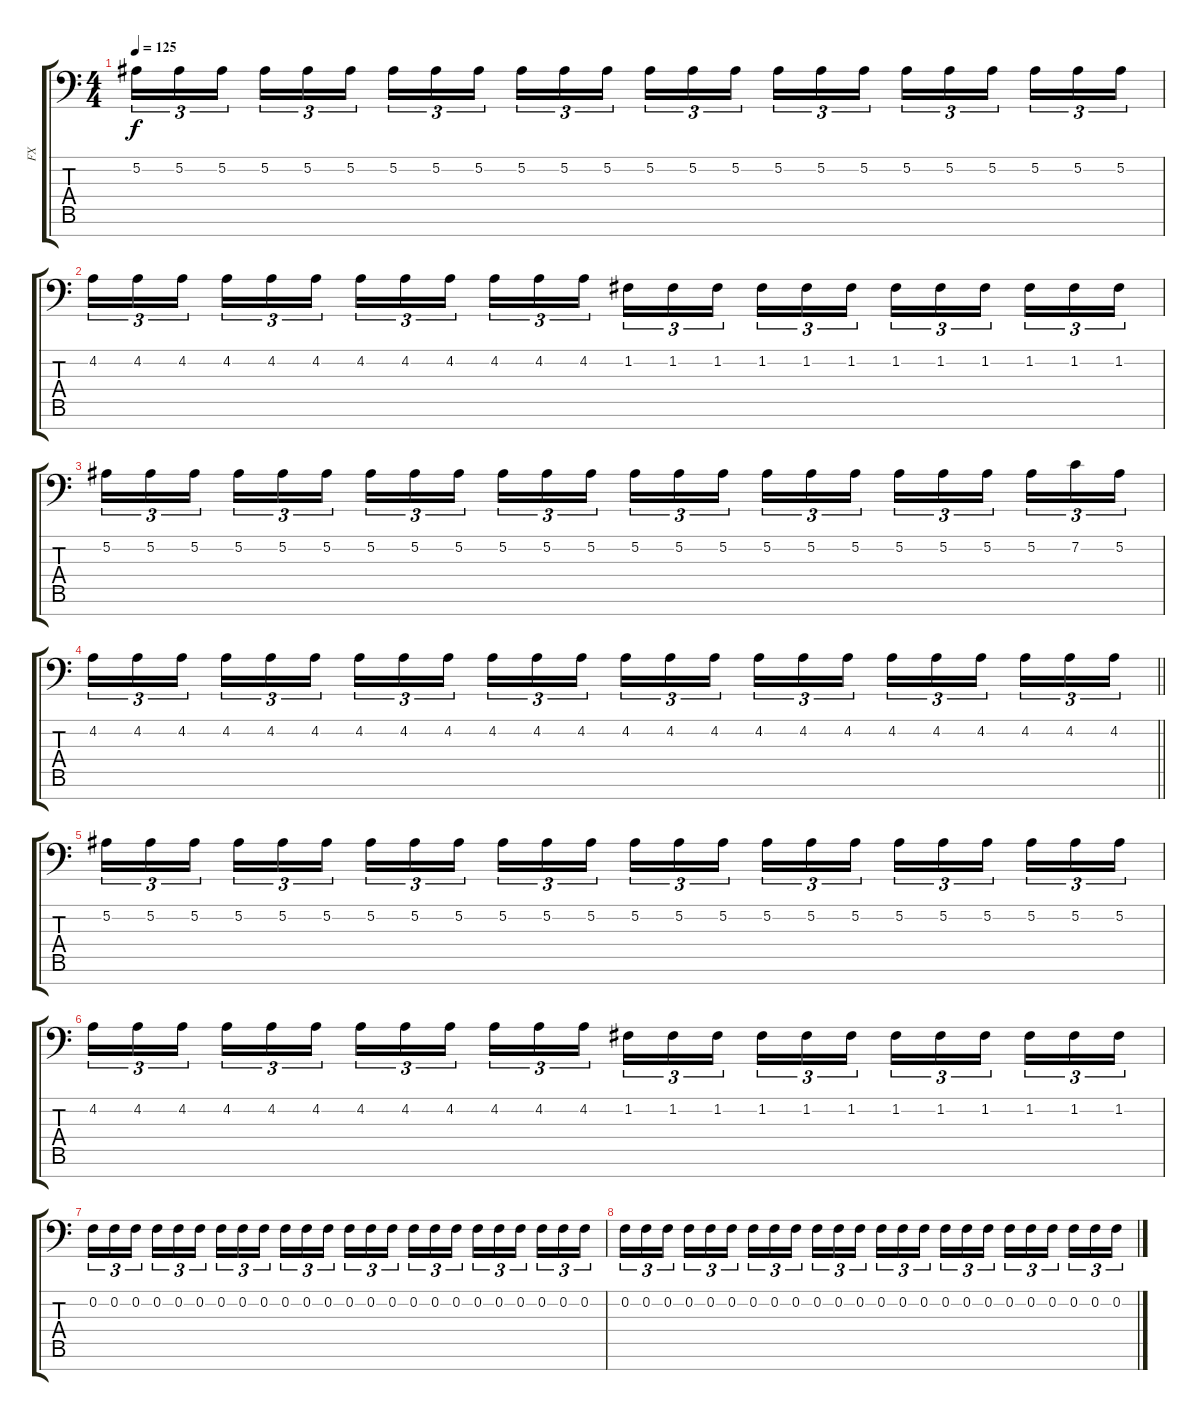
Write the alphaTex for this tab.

\track ("FX" "FX") {instrument fx7echoes}
\staff {score tabs}
\tuning (Bb3 F3 Db3 Ab2 Eb2 Bb1 F1) {hide}
\ts (4 4)
\tempo 125
\clef f4
\ks c
5.2.16{tu (3 2) dy f} 5.2.16{tu (3 2)} 5.2.16{tu (3 2) beam splitsecondary} 5.2.16{tu (3 2)} 5.2.16{tu (3 2)} 5.2.16{tu (3 2)} 5.2.16{tu (3 2)} 5.2.16{tu (3 2)} 5.2.16{tu (3 2) beam splitsecondary} 5.2.16{tu (3 2)} 5.2.16{tu (3 2)} 5.2.16{tu (3 2)} 5.2.16{tu (3 2)} 5.2.16{tu (3 2)} 5.2.16{tu (3 2) beam splitsecondary} 5.2.16{tu (3 2)} 5.2.16{tu (3 2)} 5.2.16{tu (3 2)} 5.2.16{tu (3 2)} 5.2.16{tu (3 2)} 5.2.16{tu (3 2) beam splitsecondary} 5.2.16{tu (3 2)} 5.2.16{tu (3 2)} 5.2.16{tu (3 2)} |
4.2.16{tu (3 2)} 4.2.16{tu (3 2)} 4.2.16{tu (3 2) beam splitsecondary} 4.2.16{tu (3 2)} 4.2.16{tu (3 2)} 4.2.16{tu (3 2)} 4.2.16{tu (3 2)} 4.2.16{tu (3 2)} 4.2.16{tu (3 2) beam splitsecondary} 4.2.16{tu (3 2)} 4.2.16{tu (3 2)} 4.2.16{tu (3 2)} 1.2.16{tu (3 2)} 1.2.16{tu (3 2)} 1.2.16{tu (3 2) beam splitsecondary} 1.2.16{tu (3 2)} 1.2.16{tu (3 2)} 1.2.16{tu (3 2)} 1.2.16{tu (3 2)} 1.2.16{tu (3 2)} 1.2.16{tu (3 2) beam splitsecondary} 1.2.16{tu (3 2)} 1.2.16{tu (3 2)} 1.2.16{tu (3 2)} |
5.2.16{tu (3 2)} 5.2.16{tu (3 2)} 5.2.16{tu (3 2) beam splitsecondary} 5.2.16{tu (3 2)} 5.2.16{tu (3 2)} 5.2.16{tu (3 2)} 5.2.16{tu (3 2)} 5.2.16{tu (3 2)} 5.2.16{tu (3 2) beam splitsecondary} 5.2.16{tu (3 2)} 5.2.16{tu (3 2)} 5.2.16{tu (3 2)} 5.2.16{tu (3 2)} 5.2.16{tu (3 2)} 5.2.16{tu (3 2) beam splitsecondary} 5.2.16{tu (3 2)} 5.2.16{tu (3 2)} 5.2.16{tu (3 2)} 5.2.16{tu (3 2)} 5.2.16{tu (3 2)} 5.2.16{tu (3 2) beam splitsecondary} 5.2.16{tu (3 2)} 7.2.16{tu (3 2)} 5.2.16{tu (3 2)} |
\barLineRight lightlight
4.2.16{tu (3 2)} 4.2.16{tu (3 2)} 4.2.16{tu (3 2) beam splitsecondary} 4.2.16{tu (3 2)} 4.2.16{tu (3 2)} 4.2.16{tu (3 2)} 4.2.16{tu (3 2)} 4.2.16{tu (3 2)} 4.2.16{tu (3 2) beam splitsecondary} 4.2.16{tu (3 2)} 4.2.16{tu (3 2)} 4.2.16{tu (3 2)} 4.2.16{tu (3 2)} 4.2.16{tu (3 2)} 4.2.16{tu (3 2) beam splitsecondary} 4.2.16{tu (3 2)} 4.2.16{tu (3 2)} 4.2.16{tu (3 2)} 4.2.16{tu (3 2)} 4.2.16{tu (3 2)} 4.2.16{tu (3 2) beam splitsecondary} 4.2.16{tu (3 2)} 4.2.16{tu (3 2)} 4.2.16{tu (3 2)} |
5.2.16{tu (3 2)} 5.2.16{tu (3 2)} 5.2.16{tu (3 2) beam splitsecondary} 5.2.16{tu (3 2)} 5.2.16{tu (3 2)} 5.2.16{tu (3 2)} 5.2.16{tu (3 2)} 5.2.16{tu (3 2)} 5.2.16{tu (3 2) beam splitsecondary} 5.2.16{tu (3 2)} 5.2.16{tu (3 2)} 5.2.16{tu (3 2)} 5.2.16{tu (3 2)} 5.2.16{tu (3 2)} 5.2.16{tu (3 2) beam splitsecondary} 5.2.16{tu (3 2)} 5.2.16{tu (3 2)} 5.2.16{tu (3 2)} 5.2.16{tu (3 2)} 5.2.16{tu (3 2)} 5.2.16{tu (3 2) beam splitsecondary} 5.2.16{tu (3 2)} 5.2.16{tu (3 2)} 5.2.16{tu (3 2)} |
4.2.16{tu (3 2)} 4.2.16{tu (3 2)} 4.2.16{tu (3 2) beam splitsecondary} 4.2.16{tu (3 2)} 4.2.16{tu (3 2)} 4.2.16{tu (3 2)} 4.2.16{tu (3 2)} 4.2.16{tu (3 2)} 4.2.16{tu (3 2) beam splitsecondary} 4.2.16{tu (3 2)} 4.2.16{tu (3 2)} 4.2.16{tu (3 2)} 1.2.16{tu (3 2)} 1.2.16{tu (3 2)} 1.2.16{tu (3 2) beam splitsecondary} 1.2.16{tu (3 2)} 1.2.16{tu (3 2)} 1.2.16{tu (3 2)} 1.2.16{tu (3 2)} 1.2.16{tu (3 2)} 1.2.16{tu (3 2) beam splitsecondary} 1.2.16{tu (3 2)} 1.2.16{tu (3 2)} 1.2.16{tu (3 2)} |
0.2.16{tu (3 2)} 0.2.16{tu (3 2)} 0.2.16{tu (3 2) beam splitsecondary} 0.2.16{tu (3 2)} 0.2.16{tu (3 2)} 0.2.16{tu (3 2)} 0.2.16{tu (3 2)} 0.2.16{tu (3 2)} 0.2.16{tu (3 2) beam splitsecondary} 0.2.16{tu (3 2)} 0.2.16{tu (3 2)} 0.2.16{tu (3 2)} 0.2.16{tu (3 2)} 0.2.16{tu (3 2)} 0.2.16{tu (3 2) beam splitsecondary} 0.2.16{tu (3 2)} 0.2.16{tu (3 2)} 0.2.16{tu (3 2)} 0.2.16{tu (3 2)} 0.2.16{tu (3 2)} 0.2.16{tu (3 2) beam splitsecondary} 0.2.16{tu (3 2)} 0.2.16{tu (3 2)} 0.2.16{tu (3 2)} |
0.2.16{tu (3 2)} 0.2.16{tu (3 2)} 0.2.16{tu (3 2) beam splitsecondary} 0.2.16{tu (3 2)} 0.2.16{tu (3 2)} 0.2.16{tu (3 2)} 0.2.16{tu (3 2)} 0.2.16{tu (3 2)} 0.2.16{tu (3 2) beam splitsecondary} 0.2.16{tu (3 2)} 0.2.16{tu (3 2)} 0.2.16{tu (3 2)} 0.2.16{tu (3 2)} 0.2.16{tu (3 2)} 0.2.16{tu (3 2) beam splitsecondary} 0.2.16{tu (3 2)} 0.2.16{tu (3 2)} 0.2.16{tu (3 2)} 0.2.16{tu (3 2)} 0.2.16{tu (3 2)} 0.2.16{tu (3 2) beam splitsecondary} 0.2.16{tu (3 2)} 0.2.16{tu (3 2)} 0.2.16{tu (3 2)}
